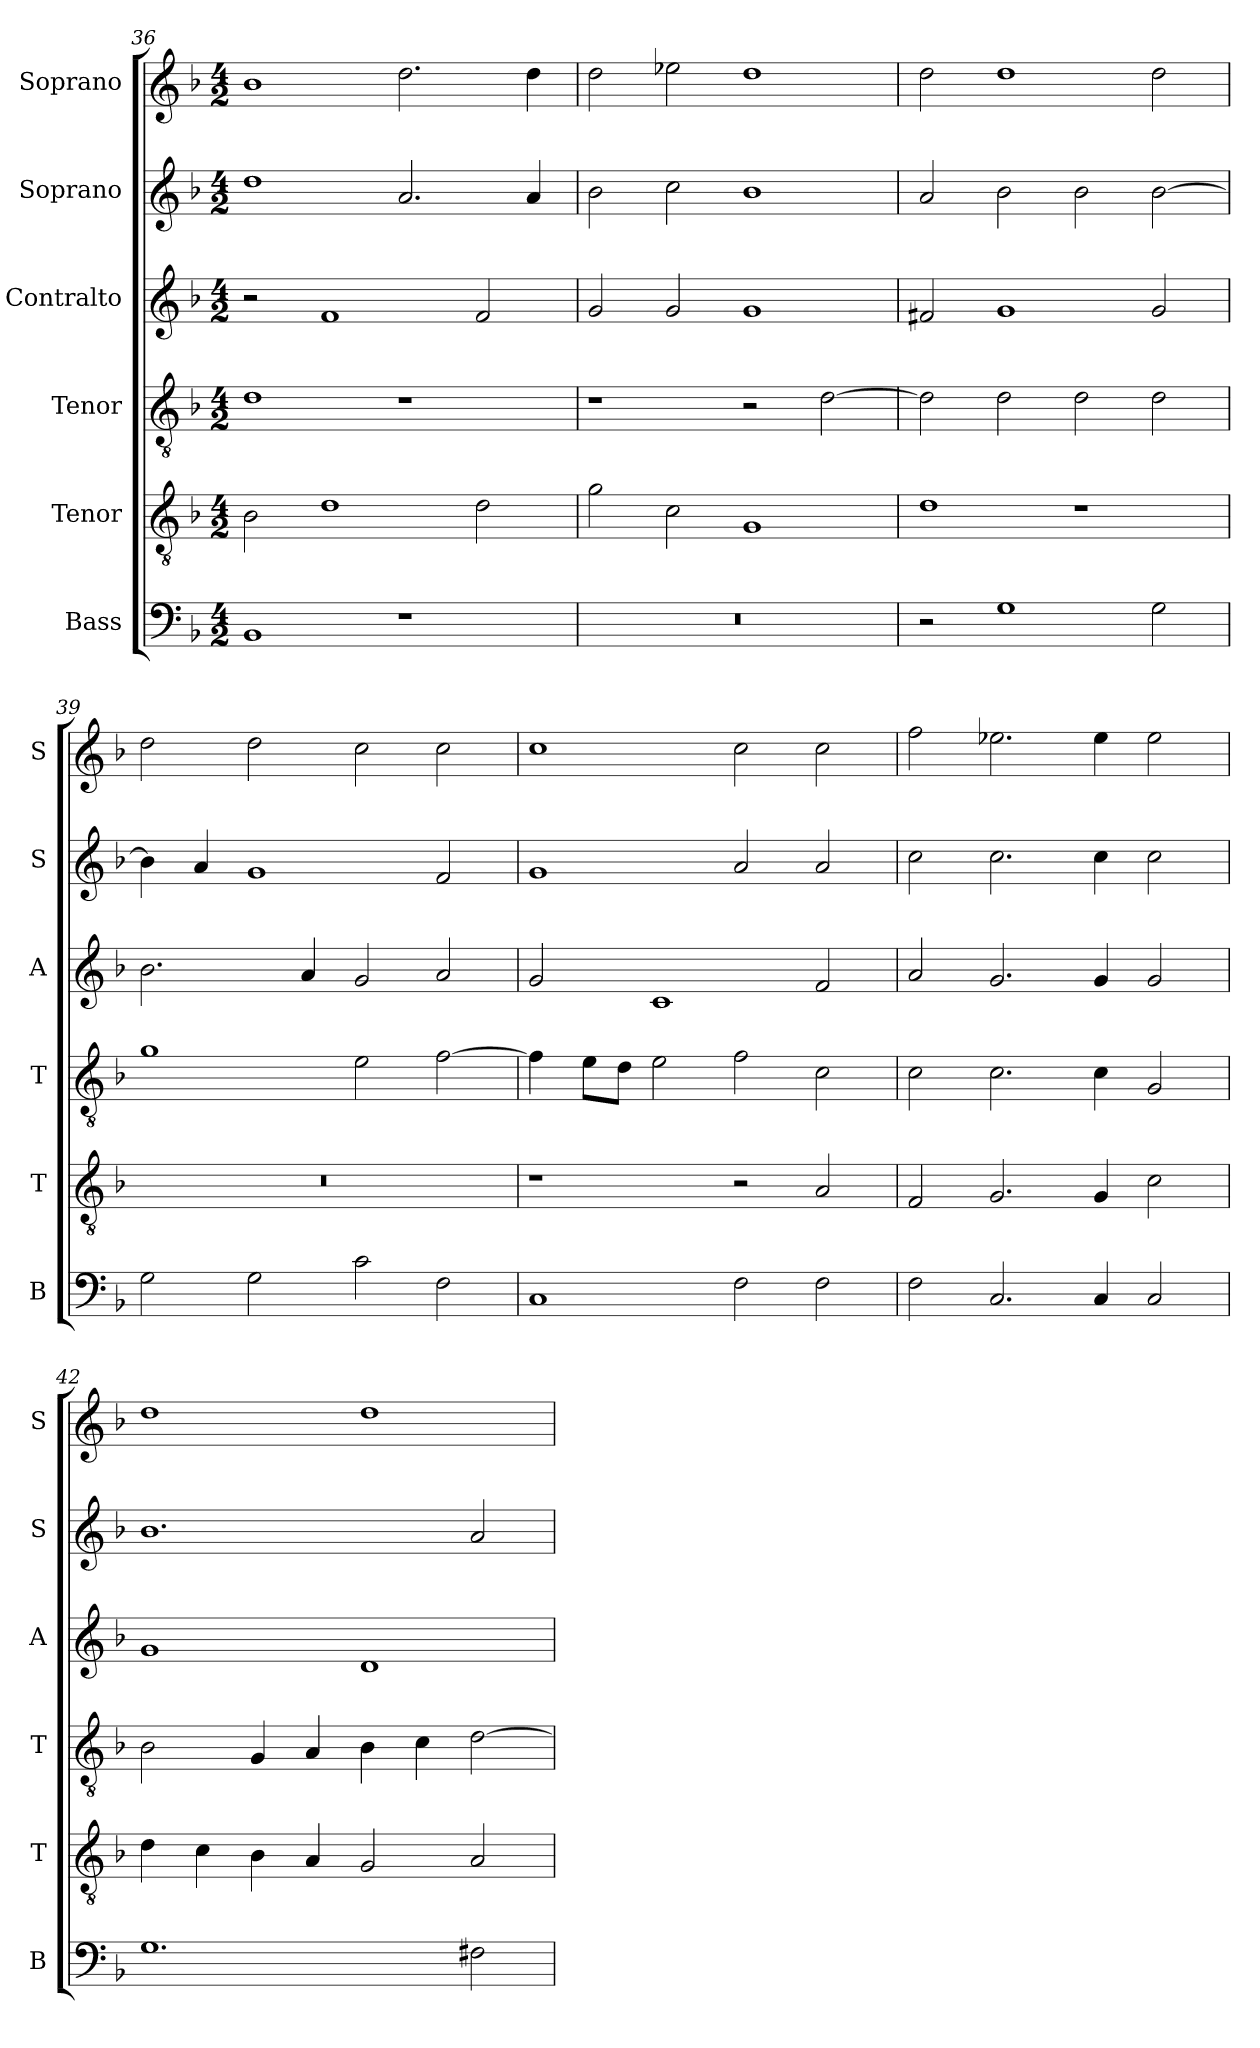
**kern	**kern	**kern	**kern	**kern	**kern
*part6	*part5	*part4	*part3	*part2	*part1
*staff6	*staff5	*staff4	*staff3	*staff2	*staff1
*I"Bass	*I"Tenor	*I"Tenor	*I"Contralto	*I"Soprano	*I"Soprano
*I'B	*I'T	*I'T	*I'A	*I'S	*I'S
*clefF4	*clefGv2	*clefGv2	*clefG2	*clefG2	*clefG2
*k[b-]	*k[b-]	*k[b-]	*k[b-]	*k[b-]	*k[b-]
*G:dor	*G:dor	*G:dor	*G:dor	*G:dor	*G:dor
*M4/2	*M4/2	*M4/2	*M4/2	*M4/2	*M4/2
=36	=36	=36	=36	=36	=36
1BB-	2B-	1d	2r	1dd	1b-
.	1d	.	1f	.	.
1r	.	1r	.	2.a	2.dd
.	2d	.	2f	.	.
.	.	.	.	4a	4dd
=37	=37	=37	=37	=37	=37
0r	2g	1r	2g	2b-	2dd
.	2c	.	2g	2cc	2ee-X
.	1G	2r	1g	1b-	1dd
.	.	[2d	.	.	.
=38	=38	=38	=38	=38	=38
2r	1d	2d]	2f#X	2a	2dd
1G	.	2d	1g	2b-	1dd
.	1r	2d	.	2b-	.
2G	.	2d	2g	[2b-	2dd
=39	=39	=39	=39	=39	=39
2G	0r	1g	2.b-	4b-]	2dd
.	.	.	.	4a	.
2G	.	.	.	1g	2dd
.	.	.	4a	.	.
2c	.	2e	2g	.	2cc
2F	.	[2f	2a	2f	2cc
=40	=40	=40	=40	=40	=40
1C	1r	4f]	2g	1g	1cc
.	.	8e\L	.	.	.
.	.	8d\J	.	.	.
.	.	2e	1c	.	.
2F	2r	2f	.	2a	2cc
2F	2A	2c	2f	2a	2cc
=41	=41	=41	=41	=41	=41
2F	2F	2c	2a	2cc	2ff
2.C	2.G	2.c	2.g	2.cc	2.ee-X
4C	4G	4c	4g	4cc	4ee-
2C	2c	2G	2g	2cc	2ee-
=42	=42	=42	=42	=42	=42
1.G	4d	2B-	1g	1.b-	1dd
.	4c	.	.	.	.
.	4B-	4G	.	.	.
.	4A	4A	.	.	.
.	2G	4B-	1d	.	1dd
.	.	4c	.	.	.
2F#X	2A	[2d	.	2a	.
=	=	=	=	=	=
*-	*-	*-	*-	*-	*-
